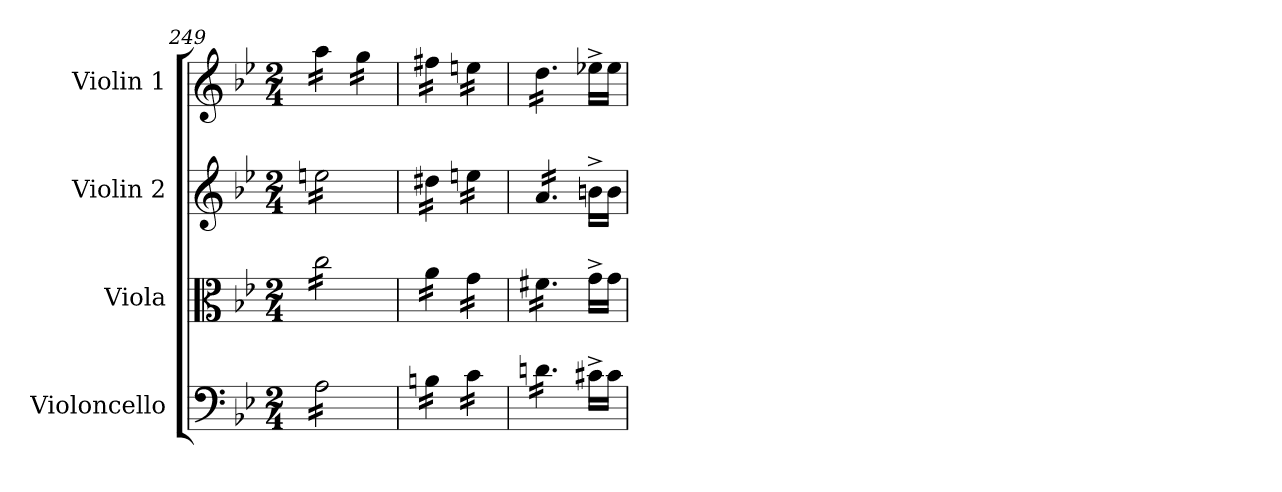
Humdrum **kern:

**kern	**dynam	**kern	**kern	**kern
*part4	*part4	*part3	*part2	*part1
*staff4	*staff4	*staff3	*staff2	*staff1
*I"Violoncello	*	*I"Viola	*I"Violin 2	*I"Violin 1
*I'Vc	*	*I'Vla	*I'Vln	*I'Vln
*clefF4	*	*clefC3	*clefG2	*clefG2
*k[b-e-]	*	*k[b-e-]	*k[b-e-]	*k[b-e-]
*M2/4	*	*M2/4	*M2/4	*M2/4
=249	=249	=249	=249	=249
!	!LO:DY:b	!	!	!
*tremolo	*	*	*	*
*	*	*tremolo	*	*
*	*	*	*tremolo	*
*	*	*	*	*tremolo
16A\LL	other-dynamics	16cc\LL	16een\LL	16aa\LL
16A\	.	16cc\	16een\	16aa\
16A\	.	16cc\	16een\	16aa\
16A\	.	16cc\	16een\	16aa\JJ
16A\	.	16cc\	16een\	16gg\LL
16A\	.	16cc\	16een\	16gg\
16A\	.	16cc\	16een\	16gg\
16A\JJ	.	16cc\JJ	16een\JJ	16gg\JJ
=250	=250	=250	=250	=250
16Bn\LL	.	16a\LL	16dd#X\LL	16ff#X\LL
16Bn\	.	16a\	16dd#X\	16ff#X\
16Bn\	.	16a\	16dd#X\	16ff#X\
16Bn\JJ	.	16a\JJ	16dd#X\JJ	16ff#X\JJ
16c\LL	.	16g\LL	16een\LL	16een\LL
16c\	.	16g\	16een\	16een\
16c\	.	16g\	16een\	16een\
16c\JJ	.	16g\JJ	16een\JJ	16een\JJ
=251	=251	=251	=251	=251
16dn\LL	.	16f#X\LL	16a/LL	16dd\LL
16dn\	.	16f#X\	16a/	16dd\
16dn\	.	16f#X\	16a/	16dd\
16dn\	.	16f#X\	16a/	16dd\
16dn\	.	16f#X\	16a/	16dd\
16dn\JJ	.	16f#X\JJ	16a/JJ	16dd\JJ
*	*	*	*	*Xtremolo
*	*	*	*Xtremolo	*
*	*	*Xtremolo	*	*
*Xtremolo	*	*	*	*
16c#X^\LL	.	16g^\LL	16bn^\LL	16ee-X^\LL
16c#\JJ	.	16g\JJ	16b\JJ	16ee-\JJ
=	=	=	=	=
*-	*-	*-	*-	*-
